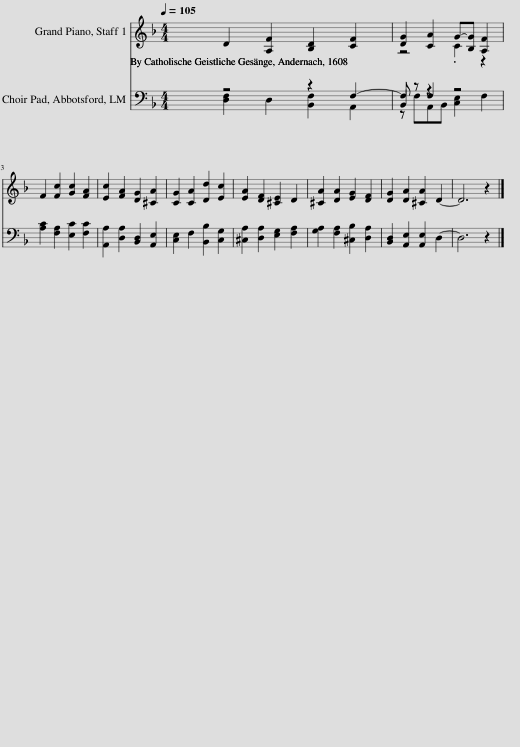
X:1
%%score ( 1 2 ) ( 3 4 5 )
L:1/8
Q:1/4=105
M:4/4
I:linebreak $
K:F
V:1 treble
V:2 treble
V:3 bass
V:4 bass
V:5 bass
V:1
 D2 [A,F]2 [B,D]2 [CF]2 | [DG]2 [CA]2 G-[B,G] [A,F]2 |$ F2 [Fc]2 [Gc]2 [FA]2 | [Ec]2 [FA]2 [DG]2 [^CA]2 | [CG]2 [CA]2 [Dd]2 [Ec]2 | %5
 [EA]2 [DF]2 [^CE]2 D2 | [^CA]2 [DA]2 [EG]2 [DF]2 | [DG]2 [DA]2 [^CA]2 D2- | D6 z2 |] %9
V:2
 x8 | z4 .C2 z2 |$ x8 | x8 | x8 | %5
 x8 | x8 | x8 | x8 |] %9
V:3
 z4 z2 F,2- | F, z F,2 z4 |$ [A,C]2 [F,A,]2 [E,C]2 [F,C]2 | [A,,A,]2 [D,A,]2 [B,,D,]2 [A,,E,]2 | [C,E,]2 F,2 [B,,B,]2 [C,G,]2 | %5
 [^C,A,]2 [D,A,]2 [E,G,]2 [F,A,]2 | [G,A,]2 [F,A,]2 [^C,B,]2 [D,A,]2 | [B,,D,]2 [A,,E,]2 [A,,E,]2 D,2- | D,6 z2 |] %9
V:4
 [D,F,]2 D,2 [B,,F,]2 A,,2 | z F,A,,B,, [C,E,]2 F,2 |$ x8 | x8 | x8 | %5
 x8 | x8 | x8 | x8 |] %9
V:5
 x8 | B,,2 z2 z4 |$ x8 | x8 | x8 | %5
 x8 | x8 | x8 | x8 |] %9
